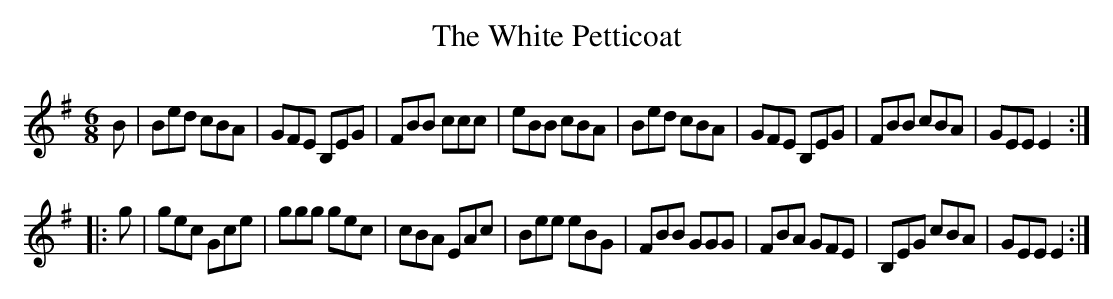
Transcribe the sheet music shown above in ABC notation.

X:1
T:The White Petticoat
M:6/8
K:Em
B | Bed cBA | GFE B,EG | FBB ccc | eBB cBA |\
Bed cBA | GFE B,EG | FBB cBA | GEE E2 :|
|: g | gec Gce | ggg gec | cBA EAc | Bee eBG |\
FBB GGG | FBA GFE | B,EG cBA | GEE E2 :|
